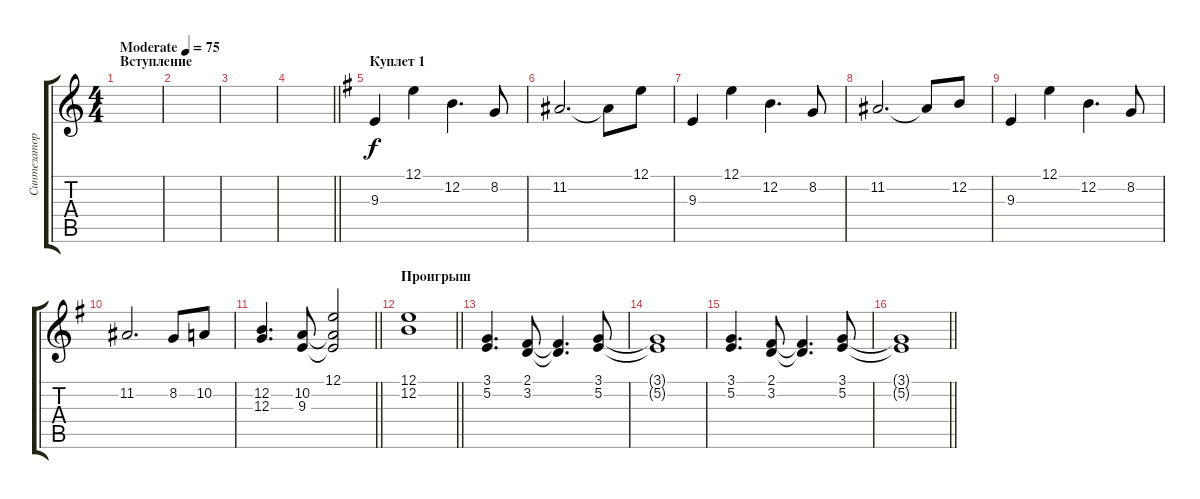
\track ("Синтезатор" "Синтезатор") {instrument synthstrings2}
\staff {score tabs}
\tuning (E4 B3 G3 D3 A2 E2) {hide}
\ts (4 4)
\section ("" "Вступление")
\tempo (75 "Moderate")
\clef g2
\ks c
|
|
|
\barLineRight lightlight
|
\section ("" "Куплет 1")
\ks eminor
9.3.4 12.1.4 12.2.4{d} 8.2.8 |
11.2.2{d} 11.2{t}.8 12.1.8 |
9.3.4 12.1.4 12.2.4{d} 8.2.8 |
11.2.2{d} 11.2{t}.8 12.2.8 |
9.3.4 12.1.4 12.2.4{d} 8.2.8 |
11.2.2{d} 8.2.8 10.2.8 |
\barLineRight lightlight
(12.2 12.3).4{d} (10.2 9.3).8 (12.1 10.2{t} 9.3{t}).2 |
\section ("" "Проигрыш")
\barLineRight lightlight
(12.1 12.2).1 |
(3.1 5.2).4{d} (2.1 3.2).8 (2.1{t} 3.2{t}).4{d} (3.1 5.2).8 |
(3.1{t} 5.2{t}).1 |
(3.1 5.2).4{d} (2.1 3.2).8 (2.1{t} 3.2{t}).4{d} (3.1 5.2).8 |
\barLineRight lightlight
(3.1{t} 5.2{t}).1
